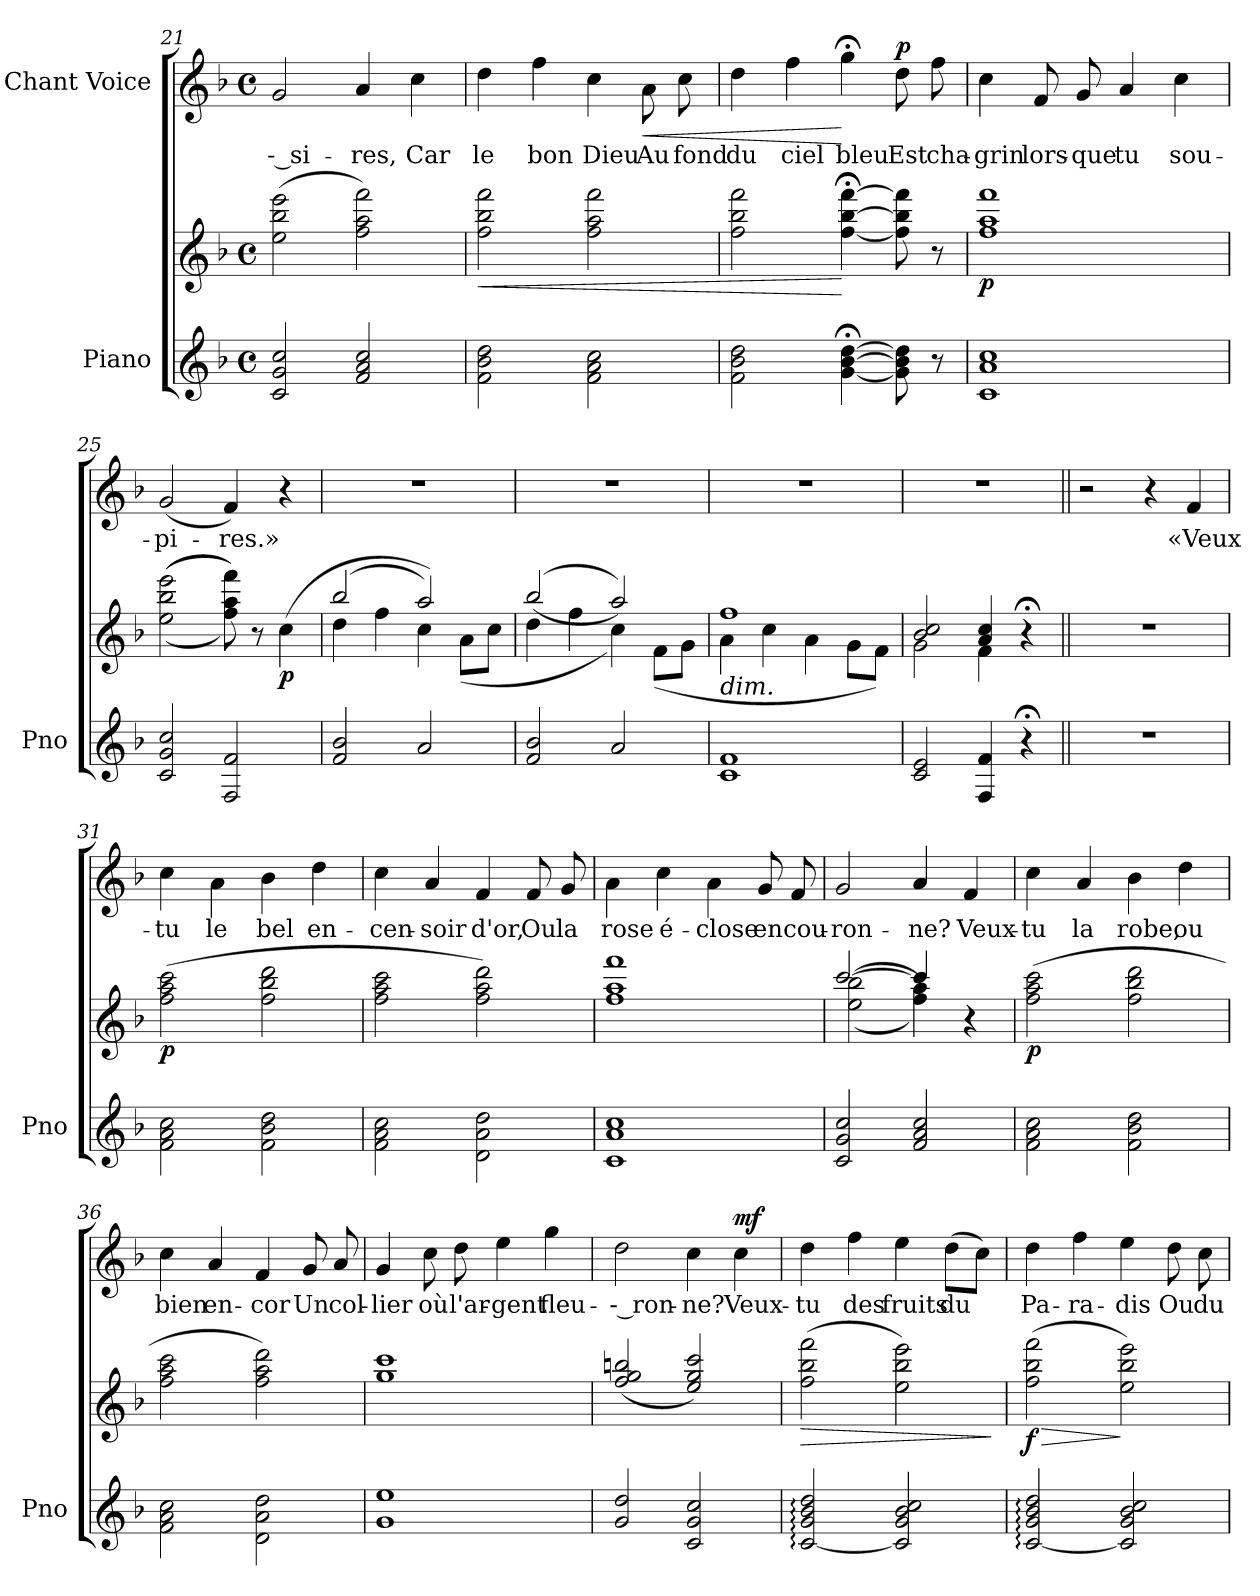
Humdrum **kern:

**kern	**kern	**dynam	**kern	**text	**dynam
*part2	*part2	*part2	*part1	*part1	*part1
*staff3	*staff2	*staff2/3	*staff1	*staff1	*staff1
*I"Piano	*	*	*I"Chant Voice	*	*
*I'Pno	*	*	*	*	*
!!LO:LB:g=z
*clefG2	*clefG2	*	*clefG2	*	*
*k[b-]	*k[b-]	*	*k[b-]	*	*
*M4/4	*M4/4	*	*M4/4	*	*
*met(c)	*met(c)	*	*met(c)	*	*
=21	=21	=21	=21	=21	=21
!	!	!	!	!LO:LY:b	!
2c/ 2g/ 2cc/	(>2ee\ 2bb-\ 2eee\	.	2g/	-- si-	.
!	!	!	!	!LO:LY:b	!
2f/ 2a/ 2cc/	2ff\ 2aa\ 2fff\)	.	4a/	-res,	.
!	!	!	!	!LO:LY:b	!
.	.	.	4cc\	Car	.
=22	=22	=22	=22	=22	=22
!	!	!LO:HP:b	!	!LO:LY:b	!
2f\ 2b-\ 2dd\	2ff\ 2bb-\ 2fff\	<	4dd\	le	.
!	!	!	!	!LO:LY:b	!
.	.	.	4ff\	bon	.
!	!	!	!	!LO:LY:b	!
2f\ 2a\ 2cc\	2ff\ 2aa\ 2fff\	.	4cc\	Dieu	.
!	!	!	!	!LO:LY:b	!LO:HP:b
.	.	.	8a\	Au	<
!	!	!	!	!LO:LY:b	!
.	.	.	8cc\	fond	.
=23	=23	=23	=23	=23	=23
!	!	!	!	!LO:LY:b	!
2f\ 2b-\ 2dd\	2ff\ 2bb-\ 2fff\	.	4dd\	du	.
!	!	!	!	!LO:LY:b	!
.	.	.	4ff\	ciel	.
!	!	!	!	!LO:LY:b	!
[4g\;< [4b-\;< [4dd\;<	[4ff\;< [4bb-\;< [4fff\;<	[	4gg;<\	bleu	[
!	!	!	!	!LO:LY:b	!LO:DY:a
8g\] 8b-\] 8dd\]	8ff\] 8bb-\] 8fff\]	.	8dd\	Est	p
!	!	!	!	!LO:LY:b	!
8r	8r	.	8ff\	cha-	.
=24	=24	=24	=24	=24	=24
!	!	!LO:DY:b	!	!LO:LY:b	!
1c 1a 1cc	1ff 1aa 1fff	p	4cc\	-grin	.
!	!	!	!	!LO:LY:b	!
.	.	.	8f/	lors-	.
!	!	!	!	!LO:LY:b	!
.	.	.	8g/	-que	.
!	!	!	!	!LO:LY:b	!
.	.	.	4a/	tu	.
!	!	!	!	!LO:LY:b	!
.	.	.	4cc\	sou-	.
=25	=25	=25	=25	=25	=25
!	!	!	!	!LO:LY:b	!
2c/ 2g/ 2cc/	(>(<(>2ee\ 2bb-\ 2eee\	.	(<2g/	-pi-	.
!	!	!	!	!LO:LY:b	!
2F/ 2f/	8ff\ 8aa\ 8fff\)))	.	4f/)	-res.»	.
.	8r	.	.	.	.
!	!	!LO:DY:b	!	!	!
.	(<4cc\	p	4r	.	.
!!LO:LB:g=z
=26	=26	=26	=26	=26	=26
*	*^	*	*	*	*
2f/ 2b-/	(>2bb-/	4dd\	.	1r	.	.
.	.	4ff\	.	.	.	.
2a/	2aa/))	4cc\	.	.	.	.
.	.	(<8a\L	.	.	.	.
.	.	8cc\J	.	.	.	.
=27	=27	=27	=27	=27	=27	=27
2f/ 2b-/	(>(>2bb-/	4dd\	.	1r	.	.
.	.	4ff\	.	.	.	.
2a/	2aa/))	4cc\)	.	.	.	.
.	.	(<8f\L	.	.	.	.
.	.	8g\J	.	.	.	.
=28	=28	=28	=28	=28	=28	=28
!	!LO:TX:b:i:t=dim.	!	!	!	!	!
1c 1f	1ff	4a\	.	1r	.	.
.	.	4cc\	.	.	.	.
.	.	4a\	.	.	.	.
.	.	8g\L	.	.	.	.
.	.	8f\J)	.	.	.	.
=29	=29	=29	=29	=29	=29	=29
2c/ 2e/	2b-/ 2cc/	2g\	.	1r	.	.
4F/ 4f/	4a/ 4cc/	4f\	.	.	.	.
4r;<	4r;<	4rgyy	.	.	.	.
*	*v	*v	*	*	*	*
=30||	=30||	=30||	=30||	=30||	=30||
1r	1r	.	2r	.	.
.	.	.	4r	.	.
!	!	!	!	!LO:LY:b	!
.	.	.	4f/	«Veux-	.
=31	=31	=31	=31	=31	=31
!	!	!LO:DY:b	!	!LO:LY:b	!
2f\ 2a\ 2cc\	(>2ff\ 2aa\ 2ccc\	p	4cc\	-tu	.
!	!	!	!	!LO:LY:b	!
.	.	.	4a\	le	.
!	!	!	!	!LO:LY:b	!
2f\ 2b-\ 2dd\	2ff\ 2bb-\ 2ddd\	.	4b-\	bel	.
!	!	!	!	!LO:LY:b	!
.	.	.	4dd\	en-	.
=32	=32	=32	=32	=32	=32
!	!	!	!	!LO:LY:b	!
2f\ 2a\ 2cc\	2ff\ 2aa\ 2ccc\	.	4cc\	-cen-	.
!	!	!	!	!LO:LY:b	!
.	.	.	4a/	-soir	.
!	!	!	!	!LO:LY:b	!
2d\ 2a\ 2dd\	2ff\ 2aa\ 2ddd\)	.	4f/	d'or,	.
!	!	!	!	!LO:LY:b	!
.	.	.	8f/	Ou	.
!	!	!	!	!LO:LY:b	!
.	.	.	8g/	la	.
!!LO:LB:g=z
=33	=33	=33	=33	=33	=33
!	!	!	!	!LO:LY:b	!
1c 1a 1cc	1ff 1aa 1fff	.	4a\	rose	.
!	!	!	!	!LO:LY:b	!
.	.	.	4cc\	é-	.
!	!	!	!	!LO:LY:b	!
.	.	.	4a\	-close	.
!	!	!	!	!LO:LY:b	!
.	.	.	8g/	en	.
!	!	!	!	!LO:LY:b	!
.	.	.	8f/	cou-	.
=34	=34	=34	=34	=34	=34
*	*^	*	*	*	*
!	!	!	!	!	!LO:LY:b	!
2c/ 2g/ 2cc/	[2ccc/	(<(<2ee\ 2bb-\	.	2g/	-ron-	.
!	!	!	!	!	!LO:LY:b	!
2f/ 2a/ 2cc/	4ccc/]	4ff\ 4aa\))	.	4a/	-ne?	.
!	!	!	!	!	!LO:LY:b	!
.	4r	4rgyy	.	4f/	Veux-	.
=35	=35	=35	=35	=35	=35	=35
!	!	!	!LO:DY:b	!	!LO:LY:b	!
*	*v	*v	*	*	*	*
2f\ 2a\ 2cc\	(>2ff\ 2aa\ 2ccc\	p	4cc\	-tu	.
!	!	!	!	!LO:LY:b	!
.	.	.	4a/	la	.
!	!	!	!	!LO:LY:b	!
2f\ 2b-\ 2dd\	2ff\ 2bb-\ 2ddd\	.	4b-\	robe,	.
!	!	!	!	!LO:LY:b	!
.	.	.	4dd\	ou	.
=36	=36	=36	=36	=36	=36
!	!	!	!	!LO:LY:b	!
2f\ 2a\ 2cc\	2ff\ 2aa\ 2ccc\	.	4cc\	bien	.
!	!	!	!	!LO:LY:b	!
.	.	.	4a/	en-	.
!	!	!	!	!LO:LY:b	!
2d\ 2a\ 2dd\	2ff\ 2aa\ 2ddd\)	.	4f/	-cor	.
!	!	!	!	!LO:LY:b	!
.	.	.	8g/	Un	.
!	!	!	!	!LO:LY:b	!
.	.	.	8a/	col-	.
=37	=37	=37	=37	=37	=37
!	!	!	!	!LO:LY:b	!
1g 1ee	1gg 1ccc	.	4g/	-lier	.
!	!	!	!	!LO:LY:b	!
.	.	.	8cc\	où	.
!	!	!	!	!LO:LY:b	!
.	.	.	8dd\	l'ar-	.
!	!	!	!	!LO:LY:b	!
.	.	.	4ee\	-gent	.
!	!	!	!	!LO:LY:b	!
.	.	.	4gg\	fleu-	.
!!LO:PB:g=z
=38	=38	=38	=38	=38	=38
!	!	!	!	!LO:LY:b	!
2g/ 2dd/	(>2ff/ 2gg/ 2bbn/	.	2dd\	-- ron-	.
!	!	!	!	!LO:LY:b	!
2c/ 2g/ 2cc/	2ee/ 2gg/ 2ccc/)	.	4cc\	-ne?	.
!	!	!	!	!LO:LY:b	!LO:DY:a
.	.	.	4cc\	Veux-	mf
=39	=39	=39	=39	=39	=39
!	!	!LO:HP:b	!	!LO:LY:b	!
!	!	!LO:DY:n=1:b	!	!	!
!	!	!LO:DY:n=2:b	!	!	!
[2c/: 2g/: 2b-/: 2dd/:	(>2ff\ 2bb-\ 2fff\	> other-dynamics f	4dd\	-tu	.
!	!	!	!	!LO:LY:b	!
.	.	.	4ff\	des	.
!	!	!	!	!LO:LY:b	!
2c/] 2g/ 2b-/ 2cc/	2ee\ 2bb-\ 2eee\)	.	4ee\	fruits	.
!	!	!	!	!LO:LY:b	!
.	.	.	(>8dd\L	du	.
.	.	.	8cc\J)	.	.
.	.	]	.	.	.
=40	=40	=40	=40	=40	=40
!	!	!LO:HP:b	!	!LO:LY:b	!
!	!	!LO:DY:n=1:b	!	!	!
[2c/: 2g/: 2b-/: 2dd/:	(>2ff\ 2bb-\ 2fff\	> f	4dd\	Pa-	.
!	!	!	!	!LO:LY:b	!
.	.	.	4ff\	-ra-	.
!	!	!	!	!LO:LY:b	!
2c/] 2g/ 2b-/ 2cc/	2ee\ 2bb-\ 2eee\)	]	4ee\	-dis	.
!	!	!	!	!LO:LY:b	!
.	.	.	8dd\	Ou	.
!	!	!	!	!LO:LY:b	!
.	.	.	8cc\	du	.
=	=	=	=	=	=
*-	*-	*-	*-	*-	*-
